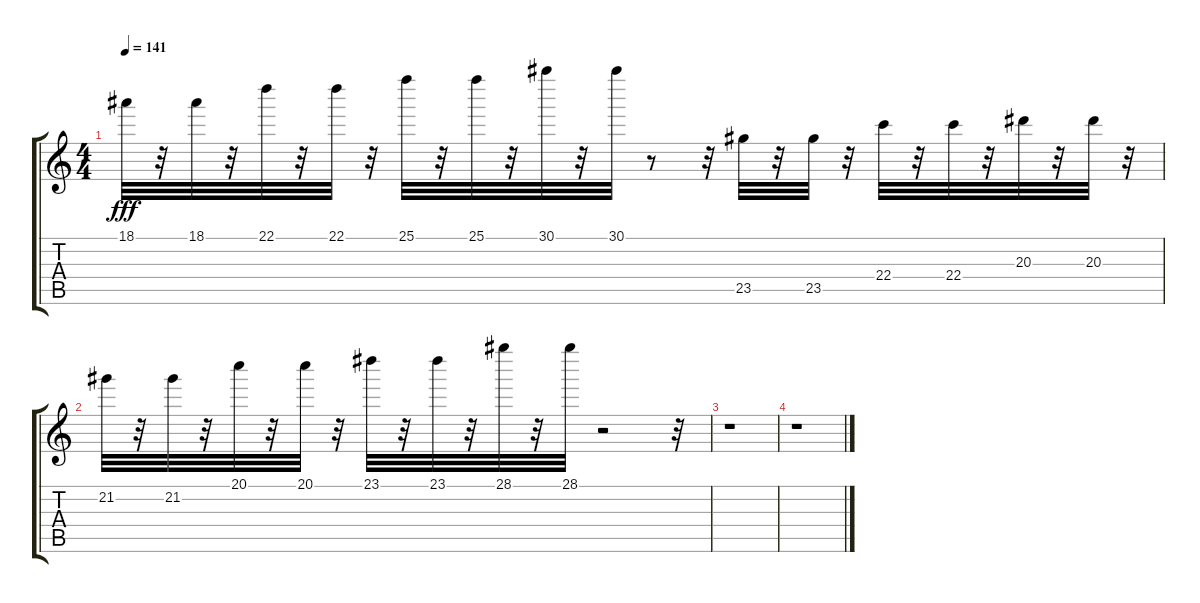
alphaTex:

\track "" {instrument electricguitarclean}
\staff {score tabs}
\tuning (E4 B3 G3 D3 A2 E2) {hide}
\ts (4 4)
\tempo 141
\clef g2
\ks c
18.1.32{dy fff balance 8} r.32 18.1.32{balance 8} r.32 22.1.32{balance 9} r.32 22.1.32{balance 10} r.32 25.1.32{balance 11} r.32 25.1.32{balance 12} r.32 30.1.32{balance 12} r.32 30.1.32{balance 13} r.8 r.32 23.5.32{balance 2} r.32 23.5.32{balance 3} r.32 22.4.32{balance 4} r.32 22.4.32{balance 5} r.32 20.3.32{balance 6} r.32 20.3.32{balance 7} r.32 |
21.2.32{balance 8} r.32 21.2.32{balance 8} r.32 20.1.32{balance 9} r.32 20.1.32{balance 10} r.32 23.1.32{balance 11} r.32 23.1.32{balance 12} r.32 28.1.32{balance 12} r.32 28.1.32{balance 13} r.2 r.32 |
r.1 |
r.1
